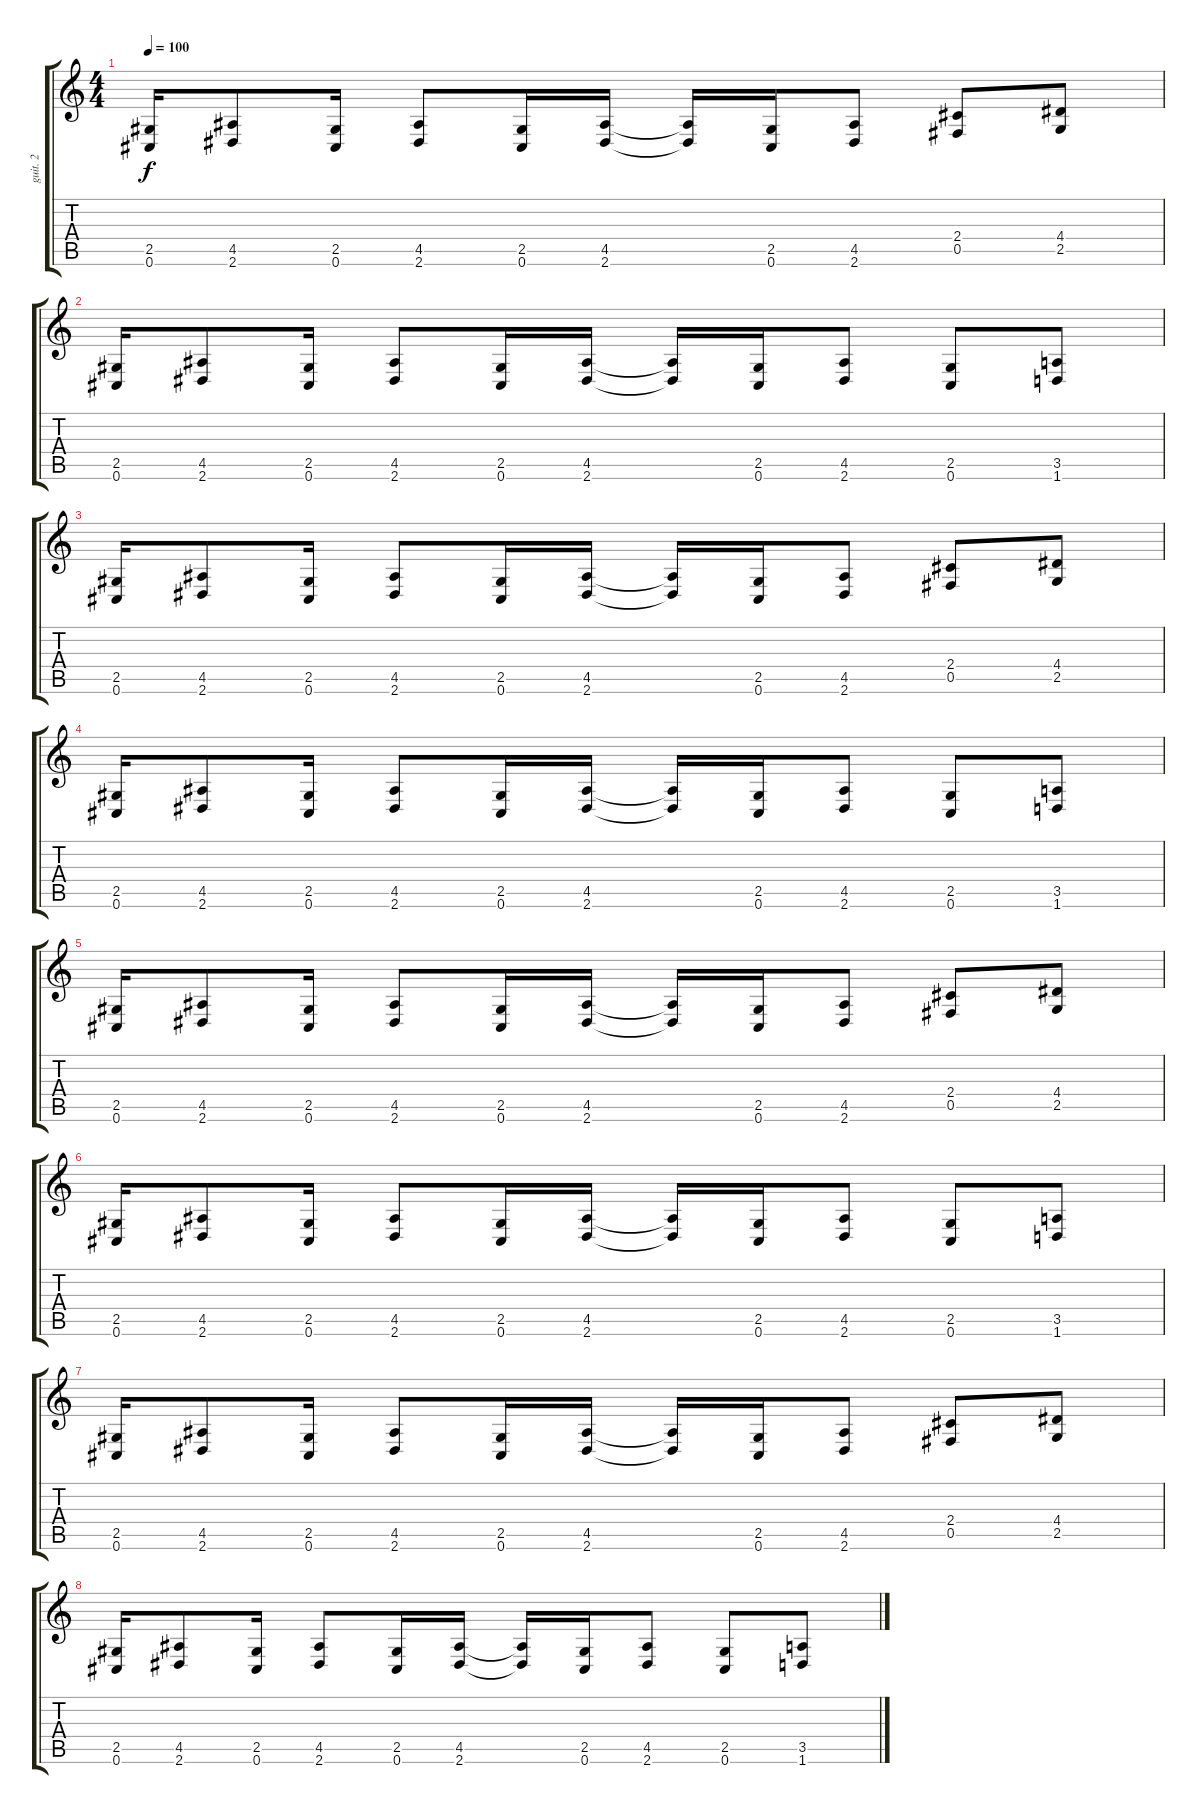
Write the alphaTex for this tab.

\track ("guit. 2" "guit. 2") {instrument distortionguitar}
\staff {score tabs}
\tuning (Db4 Ab3 E3 B2 Gb2 Db2) {hide}
\ts (4 4)
\tempo 100
\clef g2
\ks c
(2.5 0.6).16{dy f} (4.5 2.6).8 (2.5 0.6).16 (4.5 2.6).8 (2.5 0.6).16 (4.5 2.6).16 (4.5{t} 2.6{t}).16 (2.5 0.6).16 (4.5 2.6).8 (2.4 0.5).8 (4.4 2.5).8 |
(2.5 0.6).16 (4.5 2.6).8 (2.5 0.6).16 (4.5 2.6).8 (2.5 0.6).16 (4.5 2.6).16 (4.5{t} 2.6{t}).16 (2.5 0.6).16 (4.5 2.6).8 (2.5 0.6).8 (3.5 1.6).8 |
(2.5 0.6).16 (4.5 2.6).8 (2.5 0.6).16 (4.5 2.6).8 (2.5 0.6).16 (4.5 2.6).16 (4.5{t} 2.6{t}).16 (2.5 0.6).16 (4.5 2.6).8 (2.4 0.5).8 (4.4 2.5).8 |
(2.5 0.6).16 (4.5 2.6).8 (2.5 0.6).16 (4.5 2.6).8 (2.5 0.6).16 (4.5 2.6).16 (4.5{t} 2.6{t}).16 (2.5 0.6).16 (4.5 2.6).8 (2.5 0.6).8 (3.5 1.6).8 |
(2.5 0.6).16 (4.5 2.6).8 (2.5 0.6).16 (4.5 2.6).8 (2.5 0.6).16 (4.5 2.6).16 (4.5{t} 2.6{t}).16 (2.5 0.6).16 (4.5 2.6).8 (2.4 0.5).8 (4.4 2.5).8 |
(2.5 0.6).16 (4.5 2.6).8 (2.5 0.6).16 (4.5 2.6).8 (2.5 0.6).16 (4.5 2.6).16 (4.5{t} 2.6{t}).16 (2.5 0.6).16 (4.5 2.6).8 (2.5 0.6).8 (3.5 1.6).8 |
(2.5 0.6).16 (4.5 2.6).8 (2.5 0.6).16 (4.5 2.6).8 (2.5 0.6).16 (4.5 2.6).16 (4.5{t} 2.6{t}).16 (2.5 0.6).16 (4.5 2.6).8 (2.4 0.5).8 (4.4 2.5).8 |
(2.5 0.6).16 (4.5 2.6).8 (2.5 0.6).16 (4.5 2.6).8 (2.5 0.6).16 (4.5 2.6).16 (4.5{t} 2.6{t}).16 (2.5 0.6).16 (4.5 2.6).8 (2.5 0.6).8 (3.5 1.6).8
